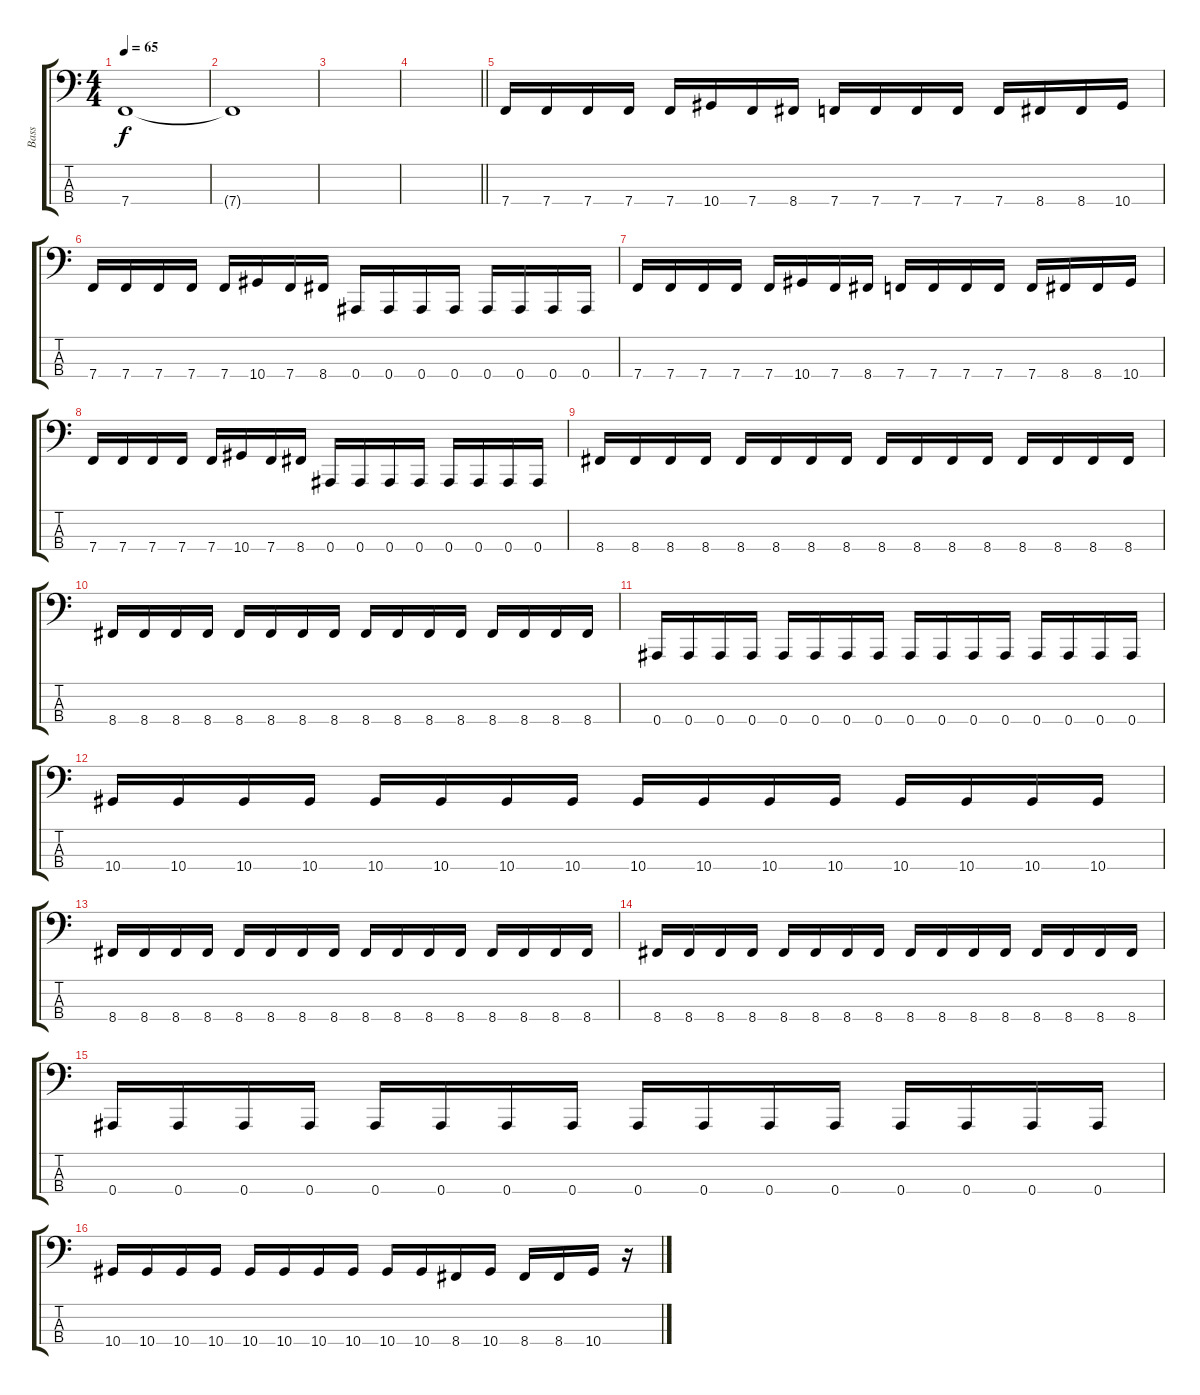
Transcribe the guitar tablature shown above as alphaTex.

\track ("Bass" "Bass") {instrument electricbassfinger}
\staff {score tabs}
\tuning (Eb2 Bb1 F1 Bb0) {hide}
\ts (4 4)
\tempo 65
\clef f4
\ks c
7.4.1{dy f} |
7.4{t}.1 |
|
\barLineRight lightlight
|
7.4.16 7.4.16 7.4.16 7.4.16 7.4.16 10.4.16 7.4.16 8.4.16 7.4.16 7.4.16 7.4.16 7.4.16 7.4.16 8.4.16 8.4.16 10.4.16 |
7.4.16 7.4.16 7.4.16 7.4.16 7.4.16 10.4.16 7.4.16 8.4.16 0.4.16 0.4.16 0.4.16 0.4.16 0.4.16 0.4.16 0.4.16 0.4.16 |
7.4.16 7.4.16 7.4.16 7.4.16 7.4.16 10.4.16 7.4.16 8.4.16 7.4.16 7.4.16 7.4.16 7.4.16 7.4.16 8.4.16 8.4.16 10.4.16 |
7.4.16 7.4.16 7.4.16 7.4.16 7.4.16 10.4.16 7.4.16 8.4.16 0.4.16 0.4.16 0.4.16 0.4.16 0.4.16 0.4.16 0.4.16 0.4.16 |
8.4.16 8.4.16 8.4.16 8.4.16 8.4.16 8.4.16 8.4.16 8.4.16 8.4.16 8.4.16 8.4.16 8.4.16 8.4.16 8.4.16 8.4.16 8.4.16 |
8.4.16 8.4.16 8.4.16 8.4.16 8.4.16 8.4.16 8.4.16 8.4.16 8.4.16 8.4.16 8.4.16 8.4.16 8.4.16 8.4.16 8.4.16 8.4.16 |
0.4.16 0.4.16 0.4.16 0.4.16 0.4.16 0.4.16 0.4.16 0.4.16 0.4.16 0.4.16 0.4.16 0.4.16 0.4.16 0.4.16 0.4.16 0.4.16 |
10.4.16 10.4.16 10.4.16 10.4.16 10.4.16 10.4.16 10.4.16 10.4.16 10.4.16 10.4.16 10.4.16 10.4.16 10.4.16 10.4.16 10.4.16 10.4.16 |
8.4.16 8.4.16 8.4.16 8.4.16 8.4.16 8.4.16 8.4.16 8.4.16 8.4.16 8.4.16 8.4.16 8.4.16 8.4.16 8.4.16 8.4.16 8.4.16 |
8.4.16 8.4.16 8.4.16 8.4.16 8.4.16 8.4.16 8.4.16 8.4.16 8.4.16 8.4.16 8.4.16 8.4.16 8.4.16 8.4.16 8.4.16 8.4.16 |
0.4.16 0.4.16 0.4.16 0.4.16 0.4.16 0.4.16 0.4.16 0.4.16 0.4.16 0.4.16 0.4.16 0.4.16 0.4.16 0.4.16 0.4.16 0.4.16 |
10.4.16 10.4.16 10.4.16 10.4.16 10.4.16 10.4.16 10.4.16 10.4.16 10.4.16 10.4.16 8.4.16 10.4.16 8.4.16 8.4.16 10.4.16 r.16
